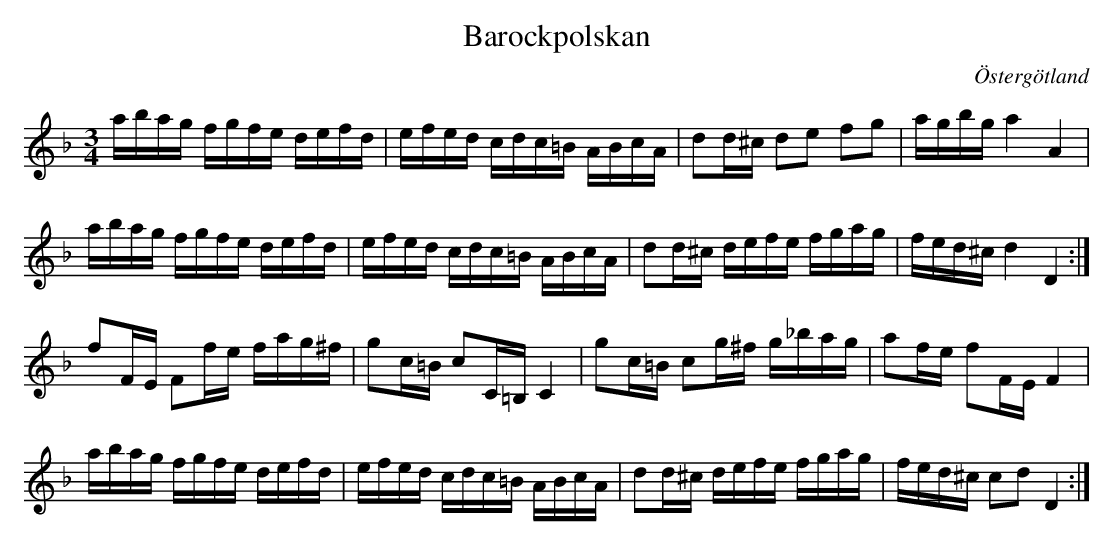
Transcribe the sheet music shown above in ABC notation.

X:1
T:Barockpolskan
O:Östergötland
M:3/4
L:1/16
K:Dm
abag fgfe defd|efed cdc=B ABcA|d2d^c d2e2 f2g2 | agbg a4A4|
abag fgfe defd|efed cdc=B ABcA|d2d^c defe fgag|fed^c d4D4:|
f2FE F2fe fag^f|g2c=B c2C=B,C4|g2c=B c2g^f g_bag| a2fe f2FE F4|
abag fgfe defd|efed cdc=B ABcA|d2d^c defe fgag|fed^c c2d2 D4:|
